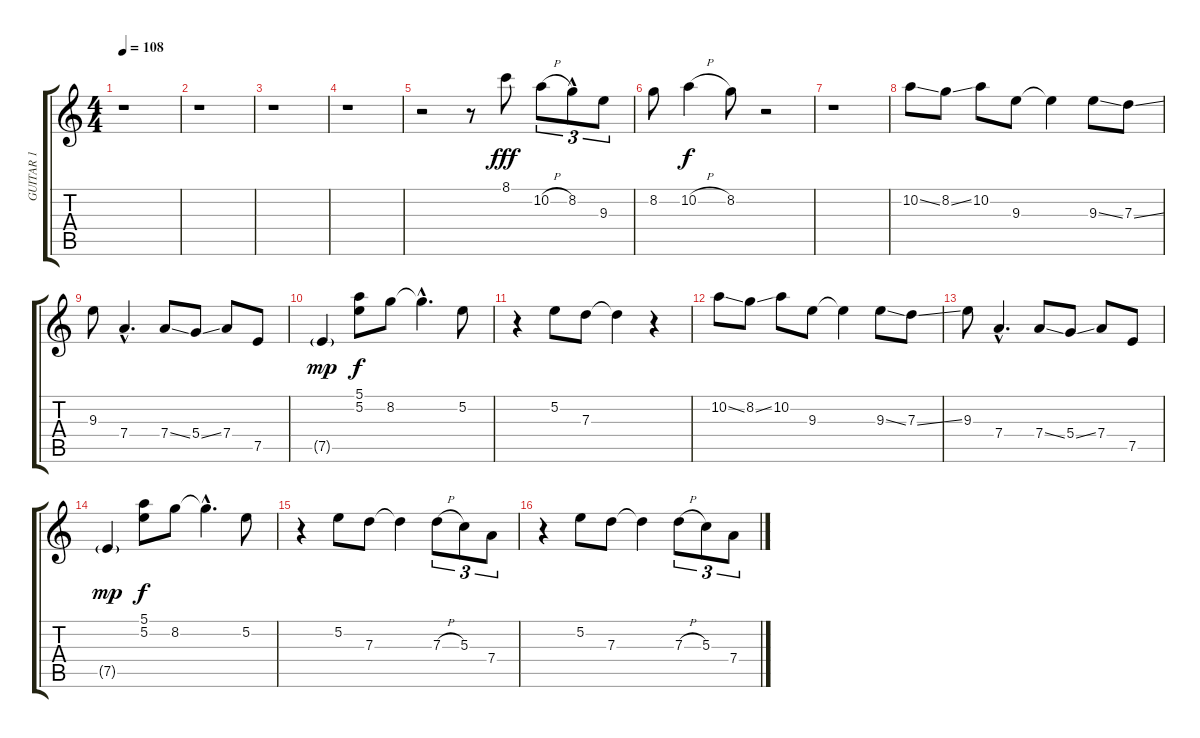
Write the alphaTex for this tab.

\track ("GUITAR 1" "GUITAR 1") {instrument electricguitarclean}
\staff {score tabs}
\tuning (E4 B3 G3 D3 A2 E2) {hide}
\ts (4 4)
\tempo 108
\clef g2
\ks c
r.1{dy fff instrument electricguitarclean} |
r.1 |
r.1 |
r.1 |
r.2 r.8 8.1.8{volume 12} 10.2{h}.8{tu (3 2)} 8.2{hac}.8{tu (3 2)} 9.3.8{tu (3 2)} |
8.2.8 10.2{h}.4{dy f} 8.2.8 r.2 |
r.1 |
10.2{ss}.8{volume 14} 8.2{ss}.8 10.2.8 9.3.8 9.3{t}.4 9.3{ss}.8 7.3{ss}.8 |
9.3.8 7.4{hac}.4{d} 7.4{ss}.8 5.4{ss}.8 7.4.8 7.5.8 |
7.5{g}.4{dy mp} (5.1 5.2).8{dy f} 8.2.8 8.2{hac t}.4{d} 5.2.8 |
r.4 5.2.8 7.3.8 7.3{t}.4 r.4 |
10.2{ss}.8 8.2{ss}.8 10.2.8 9.3.8 9.3{t}.4 9.3{ss}.8 7.3{ss}.8 |
9.3.8 7.4{hac}.4{d} 7.4{ss}.8 5.4{ss}.8 7.4.8 7.5.8 |
7.5{g}.4{dy mp} (5.1 5.2).8{dy f} 8.2.8 8.2{hac t}.4{d} 5.2.8 |
r.4 5.2.8 7.3.8 7.3{t}.4 7.3{h}.8{tu (3 2)} 5.3.8{tu (3 2)} 7.4.8{tu (3 2)} |
r.4 5.2.8 7.3.8 7.3{t}.4 7.3{h}.8{tu (3 2)} 5.3.8{tu (3 2)} 7.4.8{tu (3 2)}
